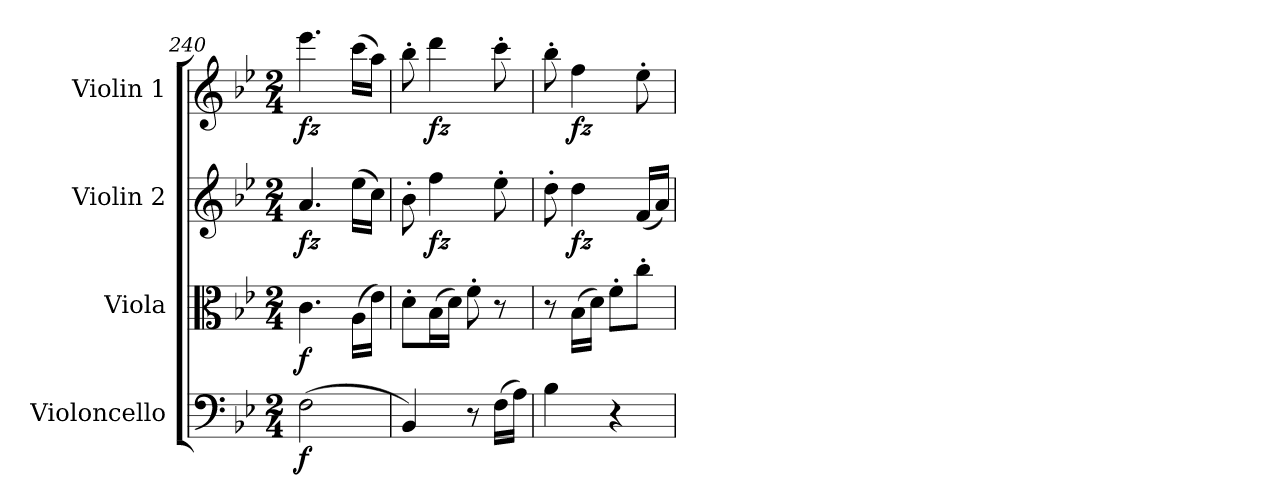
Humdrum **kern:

**kern	**dynam	**kern	**dynam	**kern	**dynam	**kern	**dynam
*part4	*part4	*part3	*part3	*part2	*part2	*part1	*part1
*staff4	*staff4	*staff3	*staff3	*staff2	*staff2	*staff1	*staff1
*I"Violoncello	*	*I"Viola	*	*I"Violin 2	*	*I"Violin 1	*
*I'Vc	*	*I'Vla	*	*I'Vln	*	*I'Vln	*
*clefF4	*	*clefC3	*	*clefG2	*	*clefG2	*
*k[b-e-]	*	*k[b-e-]	*	*k[b-e-]	*	*k[b-e-]	*
*M2/4	*	*M2/4	*	*M2/4	*	*M2/4	*
=240	=240	=240	=240	=240	=240	=240	=240
!	!LO:DY:b	!	!LO:DY:b	!	!LO:DY:b	!	!LO:DY:b
(2F\	f	4.c\	f	4.a/	fz	4.eee-\	fz
.	.	(16A\LL	.	(16ee-\LL	.	(16ccc\LL	.
.	.	16e-\JJ)	.	16cc\JJ)	.	16aa\JJ)	.
=241	=241	=241	=241	=241	=241	=241	=241
4BB-/)	.	8d'\L	.	8b-'\	.	8bb-'\	.
!	!	!	!	!	!LO:DY:b	!	!LO:DY:b
.	.	(16B-\L	.	4ff\	fz	4ddd\	fz
.	.	16d\JJ)	.	.	.	.	.
8r	.	8f'\	.	.	.	.	.
(16F\LL	.	8r	.	8ee-'\	.	8ccc'\	.
16A\JJ)	.	.	.	.	.	.	.
=242	=242	=242	=242	=242	=242	=242	=242
4B-\	.	8r	.	8dd'\	.	8bb-'\	.
!	!	!	!	!	!LO:DY:b	!	!LO:DY:b
.	.	(16B-\LL	.	4dd\	fz	4ff\	fz
.	.	16d\JJ)	.	.	.	.	.
4r	.	8f'\L	.	.	.	.	.
.	.	8cc'\J	.	(16f/LL	.	8ee-'\	.
.	.	.	.	16a/JJ)	.	.	.
=	=	=	=	=	=	=	=
*-	*-	*-	*-	*-	*-	*-	*-
